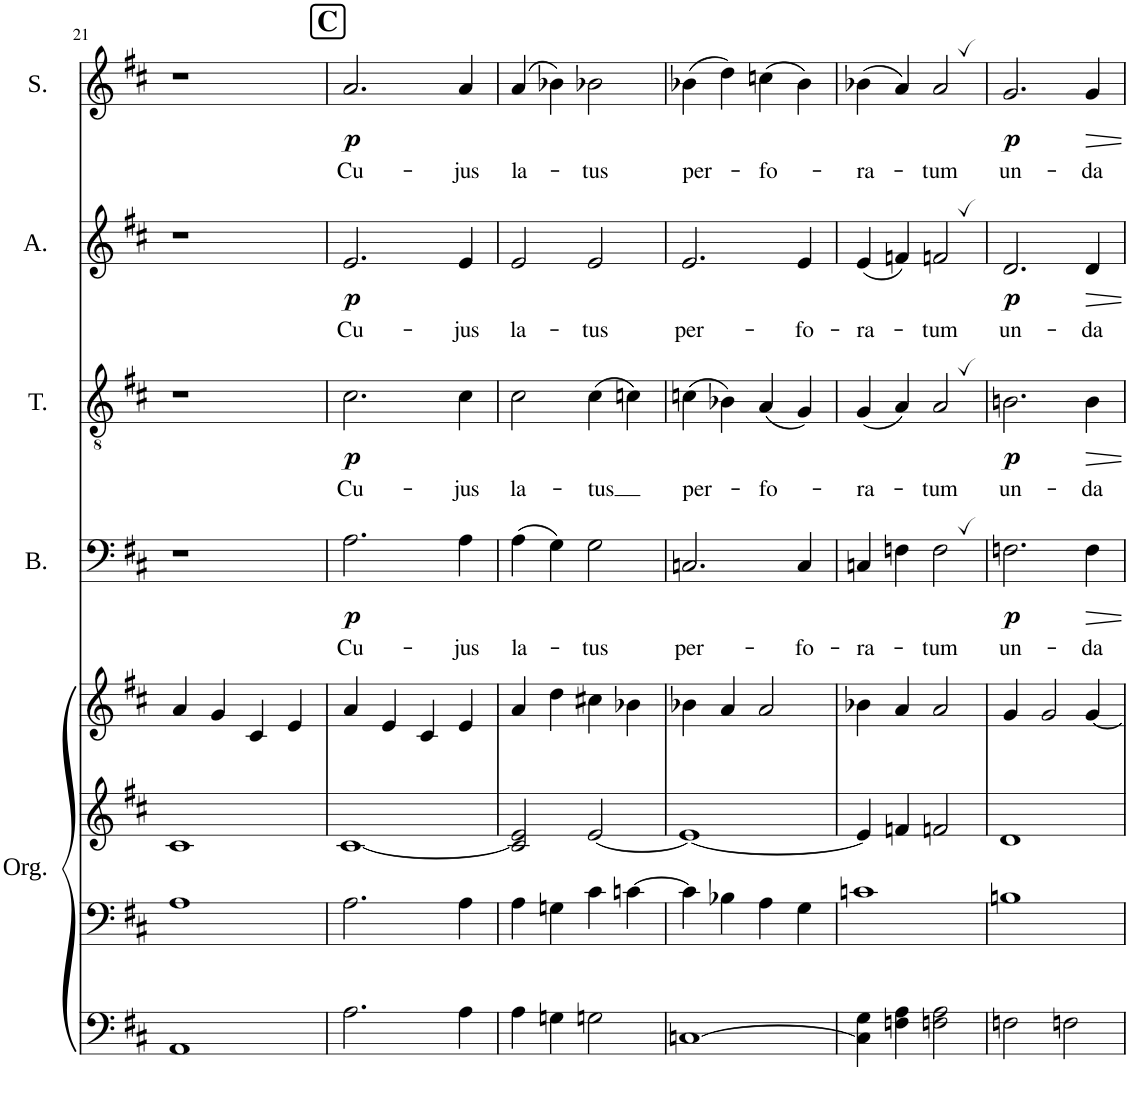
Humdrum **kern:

**kern	**kern	**kern	**kern	**kern	**text	**dynam	**kern	**text	**dynam	**kern	**text	**dynam	**kern	**text	**dynam
*part5	*part5	*part5	*part5	*part4	*part4	*part4	*part3	*part3	*part3	*part2	*part2	*part2	*part1	*part1	*part1
*staff8	*staff7	*staff6	*staff5	*staff4	*staff4	*staff4	*staff3	*staff3	*staff3	*staff2	*staff2	*staff2	*staff1	*staff1	*staff1
*I"Organ	*	*	*	*I"Bass	*	*	*I"Tenor	*	*	*I"Alto	*	*	*I"Soprano	*	*
*I'Org.	*	*	*	*I'B.	*	*	*I'T.	*	*	*I'A.	*	*	*I'S.	*	*
!!LO:PB:g=z
*clefF4	*clefF4	*clefG2	*clefG2	*clefF4	*	*	*clefGv2	*	*	*clefG2	*	*	*clefG2	*	*
*k[f#c#]	*k[f#c#]	*k[f#c#]	*k[f#c#]	*k[f#c#]	*	*	*k[f#c#]	*	*	*k[f#c#]	*	*	*k[f#c#]	*	*
*M4/4	*M4/4	*M4/4	*M4/4	*M4/4	*	*	*M4/4	*	*	*M4/4	*	*	*M4/4	*	*
*met(c)	*met(c)	*met(c)	*met(c)	*met(c)	*	*	*met(c)	*	*	*met(c)	*	*	*met(c)	*	*
=21	=21	=21	=21	=21	=21	=21	=21	=21	=21	=21	=21	=21	=21	=21	=21
1AA	1A	1c#	4a/	1r	.	.	1r	.	.	1r	.	.	1r	.	.
.	.	.	4g/	.	.	.	.	.	.	.	.	.	.	.	.
.	.	.	4c#/	.	.	.	.	.	.	.	.	.	.	.	.
.	.	.	4e/	.	.	.	.	.	.	.	.	.	.	.	.
!!LO:REH:place=s1:a:B:cj:fs=14:t=C
=22	=22	=22	=22	=22	=22	=22	=22	=22	=22	=22	=22	=22	=22	=22	=22
!	!	!	!	!	!LO:LY:b	!LO:DY:b	!	!LO:LY:b	!LO:DY:b	!	!LO:LY:b	!LO:DY:b	!	!LO:LY:b	!LO:DY:b
2.A\	2.A\	[1c#	4a/	2.A\	Cu-	p	2.c#\	Cu-	p	2.e/	Cu-	p	2.a/	Cu-	p
.	.	.	4e/	.	.	.	.	.	.	.	.	.	.	.	.
.	.	.	4c#/	.	.	.	.	.	.	.	.	.	.	.	.
!	!	!	!	!	!LO:LY:b	!	!	!LO:LY:b	!	!	!LO:LY:b	!	!	!LO:LY:b	!
4A\	4A\	.	4e/	4A\	-jus	.	4c#\	-jus	.	4e/	-jus	.	4a/	-jus	.
=23	=23	=23	=23	=23	=23	=23	=23	=23	=23	=23	=23	=23	=23	=23	=23
!	!	!	!	!	!LO:LY:b	!	!	!LO:LY:b	!	!	!LO:LY:b	!	!	!LO:LY:b	!
4A\	4A\	2c#/] 2e/	4a/	(4A\	la-	.	2c#\	la-	.	2e/	la-	.	(4a/	la-	.
4Gn\	4Gn\	.	4dd\	4G\)	.	.	.	.	.	.	.	.	4b-X\)	.	.
!	!	!	!	!	!LO:LY:b	!	!	!LO:LY:b	!	!	!LO:LY:b	!	!	!LO:LY:b	!
2Gn\	4c#\	[2e/	4cc#X\	2G\	-tus	.	(4c#\	-tus	.	2e/	-tus	.	2b-X\	-tus	.
.	[4cn\	.	4b-X\	.	.	.	4cn\)	.	.	.	.	.	.	.	.
=24	=24	=24	=24	=24	=24	=24	=24	=24	=24	=24	=24	=24	=24	=24	=24
!	!	!	!	!	!LO:LY:b	!	!	!LO:LY:b	!	!	!LO:LY:b	!	!	!LO:LY:b	!
[1Cn	4c\]	1e_	4b-X\	2.Cn/	per-	.	(4cn\	per-	.	2.e/	per-	.	(4b-X\	per-	.
.	4B-X\	.	4a/	.	.	.	4B-X\)	.	.	.	.	.	4dd\)	.	.
!	!	!	!	!	!	!	!	!LO:LY:b	!	!	!	!	!	!LO:LY:b	!
.	4A\	.	2a/	.	.	.	(4A/	-fo-	.	.	.	.	(4ccn\	-fo-	.
!	!	!	!	!	!LO:LY:b	!	!	!	!	!	!LO:LY:b	!	!	!	!
.	4G\	.	.	4C/	-fo-	.	4G/)	.	.	4e/	-fo-	.	4b-\)	.	.
=25	=25	=25	=25	=25	=25	=25	=25	=25	=25	=25	=25	=25	=25	=25	=25
!	!	!	!	!	!LO:LY:b	!	!	!LO:LY:b	!	!	!LO:LY:b	!	!	!LO:LY:b	!
4C\] 4G\	1cn	4e/]	4b-X\	4Cn/	-ra-	.	(4G/	-ra-	.	(4e/	-ra-	.	(4b-X\	-ra-	.
4Fn\ 4A\	.	4fn/	4a/	4Fn\	.	.	4A/)	.	.	4fn/)	.	.	4a/)	.	.
!	!	!	!	!	!LO:LY:b	!	!	!LO:LY:b	!	!	!LO:LY:b	!	!	!LO:LY:b	!
2Fn\ 2A\	.	2fn/	2a/	2F,\	-tum	.	2A,/	-tum	.	2fn,/	-tum	.	2a,/	-tum	.
=26	=26	=26	=26	=26	=26	=26	=26	=26	=26	=26	=26	=26	=26	=26	=26
!	!	!	!	!	!LO:LY:b	!LO:DY:b	!	!LO:LY:b	!LO:DY:b	!	!LO:LY:b	!LO:DY:b	!	!LO:LY:b	!LO:DY:b
2Fn\	1Bn	1d	4g/	2.Fn\	un-	p	2.Bn\	un-	p	2.d/	un-	p	2.g/	un-	p
.	.	.	2g/	.	.	.	.	.	.	.	.	.	.	.	.
2Fn\	.	.	.	.	.	.	.	.	.	.	.	.	.	.	.
!	!	!	!	!	!LO:LY:b	!	!	!LO:LY:b	!	!	!LO:LY:b	!	!	!LO:LY:b	!
.	.	.	[4g/	4F\	-da	.	4B\	-da	.	4d/	-da	.	4g/	-da	.
=	=	=	=	=	=	=	=	=	=	=	=	=	=	=	=
*-	*-	*-	*-	*-	*-	*-	*-	*-	*-	*-	*-	*-	*-	*-	*-
